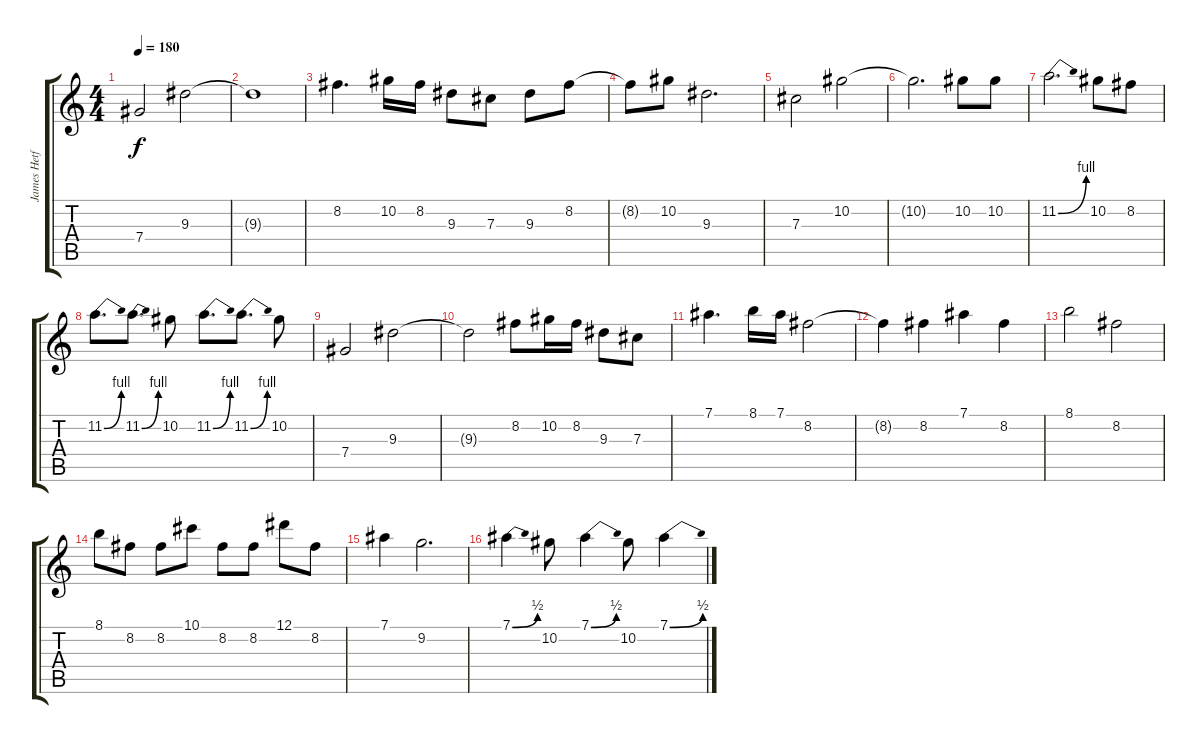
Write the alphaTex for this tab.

\track ("James Hetfield" "James Hetf") {instrument overdrivenguitar}
\staff {score tabs}
\tuning (Eb4 Bb3 Gb3 Db3 Ab2 Eb2) {hide}
\ts (4 4)
\tempo 180
\clef g2
\ks c
7.4.2{dy f} 9.3.2 |
9.3{t}.1 |
8.2.4{d} 10.2.16 8.2.16 9.3.8 7.3.8 9.3.8 8.2.8 |
8.2{t}.8 10.2.8 9.3.2{d} |
7.3.2 10.2.2 |
10.2{t}.2{d} 10.2.8 10.2.8 |
11.2{be (bend 0 0 60 4)}.2{d} 10.2.8 8.2.8 |
11.2{be (bend 0 0 60 4)}.8{d} 11.2{be (bend 0 0 60 4)}.8{d} 10.2.8 11.2{be (bend 0 0 60 4)}.8{d} 11.2{be (bend 0 0 60 4)}.8{d} 10.2.8 |
7.4.2 9.3.2 |
9.3{t}.2 8.2.8 10.2.16 8.2.16 9.3.8 7.3.8 |
7.1.4{d} 8.1.16 7.1.16 8.2.2 |
8.2{t}.4 8.2.4 7.1.4 8.2.4 |
8.1.2 8.2.2 |
8.1.8 8.2.8 8.2.8 10.1.8 8.2.8 8.2.8 12.1.8 8.2.8 |
7.1.4 9.2.2{d} |
7.1{be (bend 0 0 60 2)}.4 10.2.8 7.1{be (bend 0 0 60 2)}.4 10.2.8 7.1{be (bend 0 0 60 2)}.4
